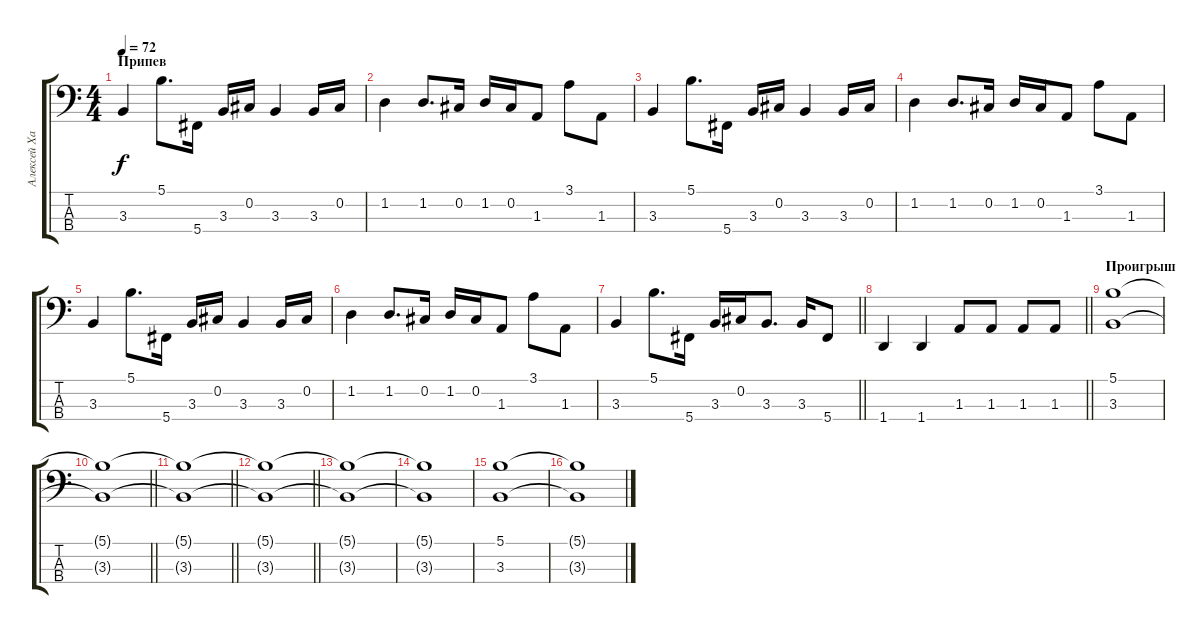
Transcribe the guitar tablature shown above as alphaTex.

\track ("Алексей Харьков (Bass)" "Алексей Ха") {instrument fretlessbass}
\staff {score tabs}
\tuning (Gb2 Db2 Ab1 Db1) {hide}
\ts (4 4)
\section ("" "Припев")
\tempo 72
\clef f4
\ks c
3.3.4{dy f} 5.1.8{d} 5.4.16 3.3.16 0.2.16 3.3.4 3.3.16 0.2.16 |
1.2.4 1.2.8{d} 0.2.16 1.2.16 0.2.16 1.3.8 3.1.8 1.3.8 |
3.3.4 5.1.8{d} 5.4.16 3.3.16 0.2.16 3.3.4 3.3.16 0.2.16 |
1.2.4 1.2.8{d} 0.2.16 1.2.16 0.2.16 1.3.8 3.1.8 1.3.8 |
3.3.4 5.1.8{d} 5.4.16 3.3.16 0.2.16 3.3.4 3.3.16 0.2.16 |
1.2.4 1.2.8{d} 0.2.16 1.2.16 0.2.16 1.3.8 3.1.8 1.3.8 |
\barLineRight lightlight
3.3.4 5.1.8{d} 5.4.16 3.3.16 0.2.16 3.3.8{d} 3.3.16 5.4.8 |
\barLineRight lightlight
1.4.4 1.4.4 1.3.8 1.3.8 1.3.8 1.3.8 |
\section ("" "Проигрыш")
(5.1 3.3).1 |
\barLineRight lightlight
(5.1{t} 3.3{t}).1 |
\barLineRight lightlight
(5.1{t} 3.3{t}).1 |
\barLineRight lightlight
(5.1{t} 3.3{t}).1 |
(5.1{t} 3.3{t}).1 |
(5.1{t} 3.3{t}).1 |
(5.1 3.3).1 |
(5.1{t} 3.3{t}).1
